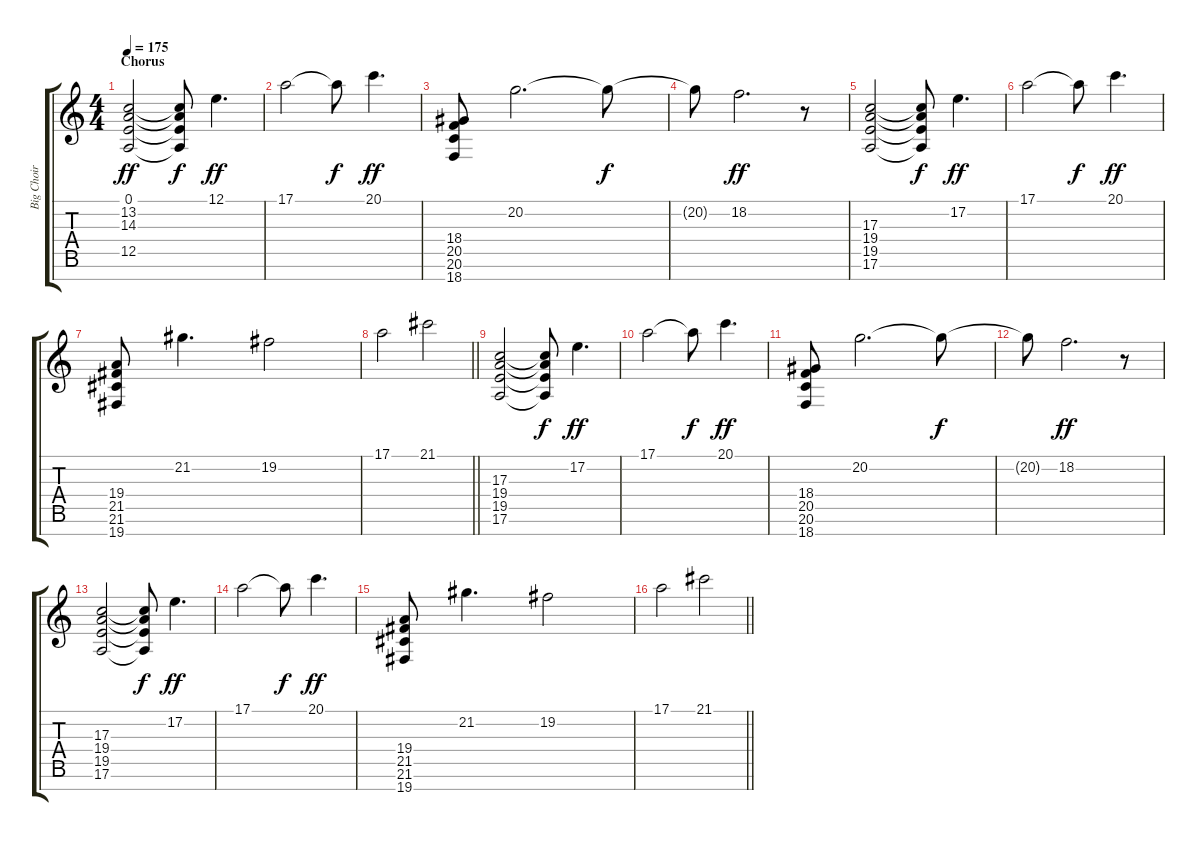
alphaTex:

\track ("Big Choir" "Big Choir") {instrument choiraahs}
\staff {score tabs}
\tuning (E4 B3 G3 D3 A2 E2 B1) {hide}
\ts (4 4)
\section ("" "Chorus")
\tempo 175
\clef g2
\ks c
(0.1 13.2 14.3 12.5).2{dy ff} (0.1{t} 13.2{t} 14.3{t} 12.5{t}).8{dy f} 12.1.4{d dy ff} |
17.1.2 17.1{t}.8{dy f} 20.1.4{d dy ff} |
(18.4 20.5 20.6 18.7).8 20.2.2{d} 20.2{t}.8{dy f} |
20.2{t}.8 18.2.2{d dy ff} r.8 |
(17.3 19.4 19.5 17.6).2 (17.3{t} 19.4{t} 19.5{t} 17.6{t}).8{dy f} 17.2.4{d dy ff} |
17.1.2 17.1{t}.8{dy f} 20.1.4{d dy ff} |
(19.4 21.5 21.6 19.7).8 21.2.4{d} 19.2.2 |
\barLineRight lightlight
17.1.2 21.1.2 |
(17.3 19.4 19.5 17.6).2 (17.3{t} 19.4{t} 19.5{t} 17.6{t}).8{dy f} 17.2.4{d dy ff} |
17.1.2 17.1{t}.8{dy f} 20.1.4{d dy ff} |
(18.4 20.5 20.6 18.7).8 20.2.2{d} 20.2{t}.8{dy f} |
20.2{t}.8 18.2.2{d dy ff} r.8 |
(17.3 19.4 19.5 17.6).2 (17.3{t} 19.4{t} 19.5{t} 17.6{t}).8{dy f} 17.2.4{d dy ff} |
17.1.2 17.1{t}.8{dy f} 20.1.4{d dy ff} |
(19.4 21.5 21.6 19.7).8 21.2.4{d} 19.2.2 |
\barLineRight lightlight
17.1.2 21.1.2
